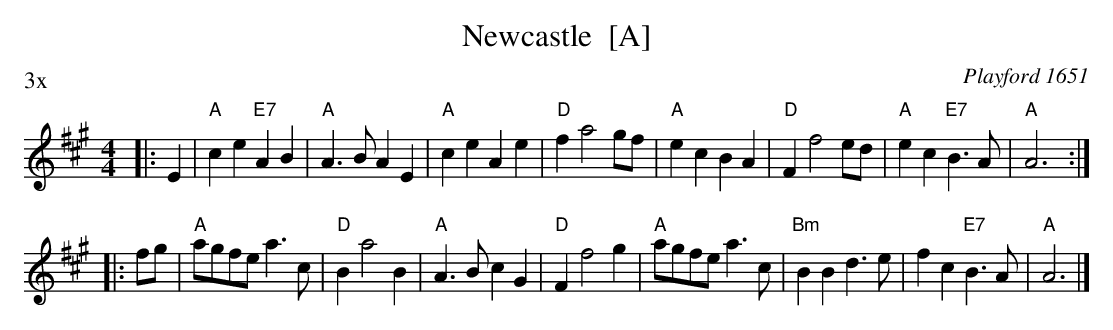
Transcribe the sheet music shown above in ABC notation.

X:1
T: Newcastle  [A]
P: 3x
M: 4/4
L: 1/8
O: Playford 1651
K: A
|: E2 \
| "A"c2e2 "E7"A2B2 | "A"A3B A2E2 | "A"c2e2 A2e2 | "D"f2a4 gf \
| "A"e2c2 B2A2 | "D"F2 f4 ed | "A"e2c2 "E7"B2>A2 | "A"A6 :|
|: fg \
| "A"agfe a3c | "D"B2a4 B2 | "A"A3B c2G2 | "D"F2 f4 g2 \
| "A"agfe a3c | "Bm"B2B2 d3e | f2c2 "E7"B3A | "A"A6 |]
